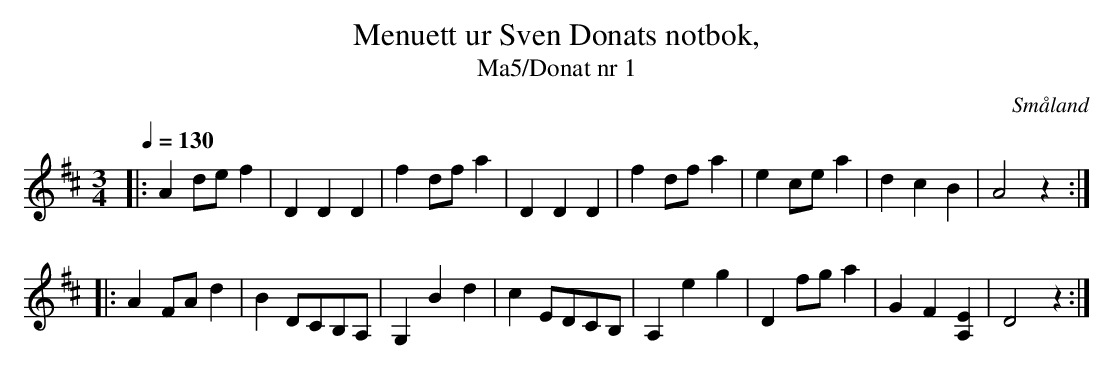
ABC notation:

X:1
T:Menuett ur Sven Donats notbok,
T:Ma5/Donat nr 1
O:Småland
Q:1/4=130
M:3/4
L:1/8
K:D
|:A2 de f2|D2 D2 D2|f2 df a2|D2 D2 D2|f2 df a2|e2 ce a2|d2 c2 B2|A4 z2:|
|:A2 FA d2|B2 DCB,A,|G,2 B2 d2|c2 EDCB,|A,2 e2g2|D2 fg a2|G2 F2 [EA,]2|D4 z2:|
